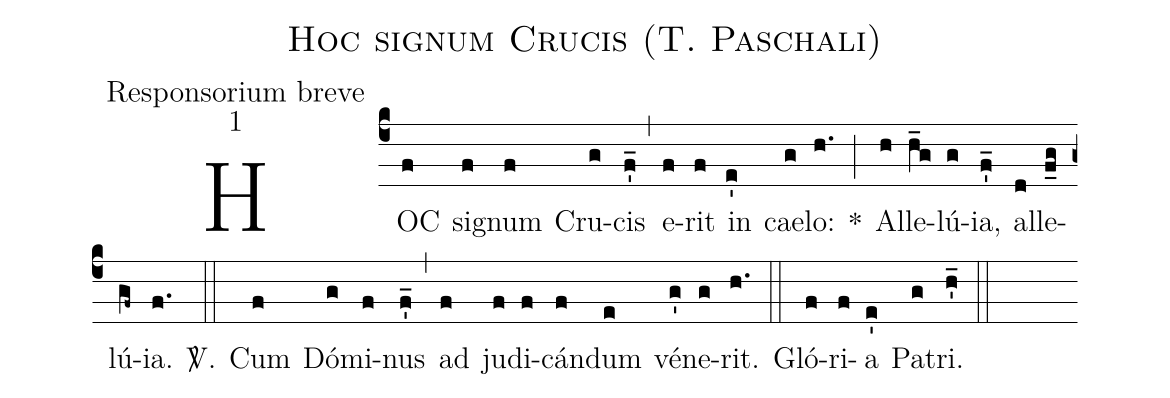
name:Hoc signum Crucis (T. Paschali);
office-part:Responsorium breve;
mode:1;
%%
(c4) HOC(f) si(f)gnum(f) Cru(g)cis(f'_) (,) e(f)rit(f) in(e') cae(g)lo:(h.) *(;) Al(h)le(h_g)lú(g)ia,(f'_) al(d)le(f_g)lú(gf~)ia.(f.) <sp>V/</sp>.(::) Cum(f) Dó(g)mi(f)nus(f'_) (,) ad(f) ju(f)di(f)cán(f)dum(e) vé(g')ne(g)rit.(h.) (::) Gló(f)ri(f)a(e') Pa(g)tri.(h'_) (::)
